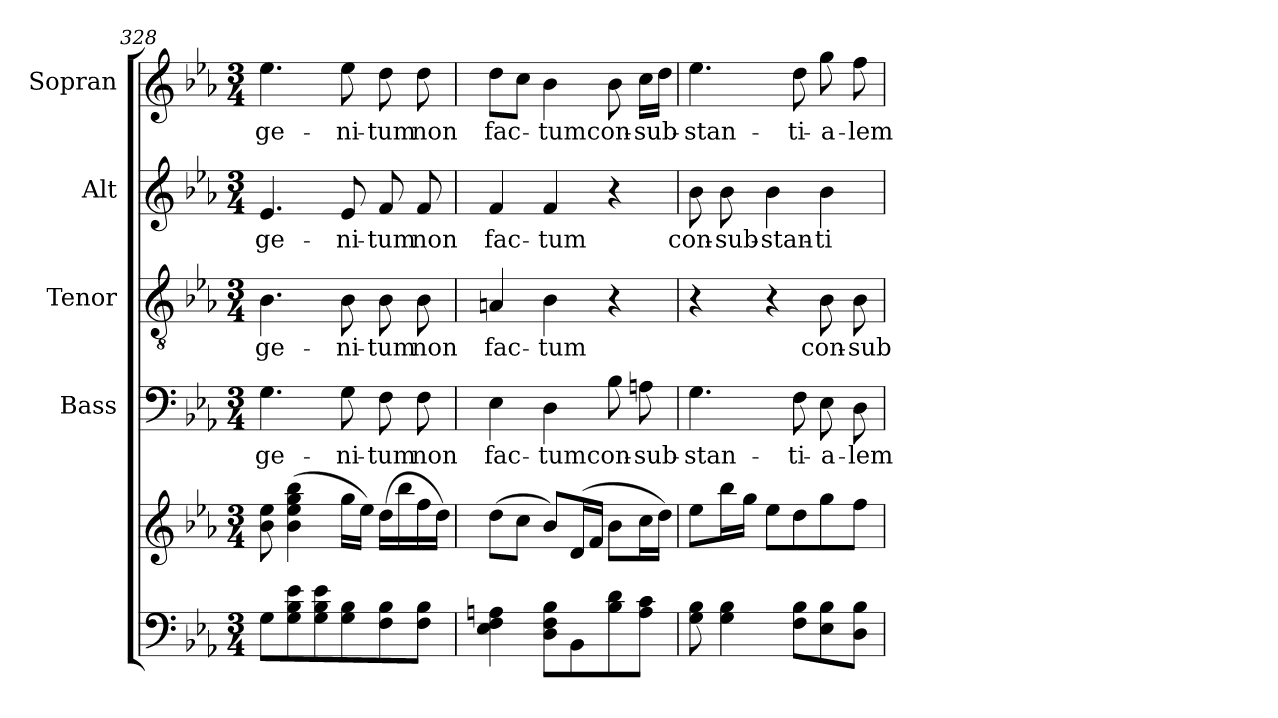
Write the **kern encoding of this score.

**kern	**kern	**kern	**text	**kern	**text	**kern	**text	**kern	**text
*part5	*part5	*part4	*part4	*part3	*part3	*part2	*part2	*part1	*part1
*staff6	*staff5	*staff4	*staff4	*staff3	*staff3	*staff2	*staff2	*staff1	*staff1
*	*	*I"Bass	*	*I"Tenor	*	*I"Alt	*	*I"Sopran	*
*	*	*I'B.	*	*I'T.	*	*I'A.	*	*I'S.	*
*clefF4	*clefG2	*clefF4	*	*clefGv2	*	*clefG2	*	*clefG2	*
*k[b-e-a-]	*k[b-e-a-]	*k[b-e-a-]	*	*k[b-e-a-]	*	*k[b-e-a-]	*	*k[b-e-a-]	*
*E-:	*E-:	*E-:	*	*E-:	*	*E-:	*	*E-:	*
*M3/4	*M3/4	*M3/4	*	*M3/4	*	*M3/4	*	*M3/4	*
=328	=328	=328	=328	=328	=328	=328	=328	=328	=328
!	!	!	!LO:LY:b	!	!LO:LY:b	!	!LO:LY:b	!	!LO:LY:b
8G\L	8b-\ 8ee-\	4.G\	ge-	4.B-\	ge-	4.e-/	ge-	4.ee-\	ge-
8G\ 8B-\ 8e-\	(>4b-\ 4ee-\ 4gg\ 4bb-\	.	.	.	.	.	.	.	.
8G\ 8B-\ 8e-\	.	.	.	.	.	.	.	.	.
!	!	!	!LO:LY:b	!	!LO:LY:b	!	!LO:LY:b	!	!LO:LY:b
8G\ 8B-\	16gg\LL	8G\	-ni-	8B-\	-ni-	8e-/	-ni-	8ee-\	-ni-
.	16ee-\JJ)	.	.	.	.	.	.	.	.
!	!	!	!LO:LY:b	!	!LO:LY:b	!	!LO:LY:b	!	!LO:LY:b
8F\ 8B-\	(>16dd\LL	8F\	-tum	8B-\	-tum	8f/	-tum	8dd\	-tum
.	16bb-\	.	.	.	.	.	.	.	.
!	!	!	!LO:LY:b	!	!LO:LY:b	!	!LO:LY:b	!	!LO:LY:b
8F\ 8B-\J	16ff\	8F\	non	8B-\	non	8f/	non	8dd\	non
.	16dd\JJ)	.	.	.	.	.	.	.	.
=329	=329	=329	=329	=329	=329	=329	=329	=329	=329
!	!	!	!LO:LY:b	!	!LO:LY:b	!	!LO:LY:b	!	!LO:LY:b
4E-\ 4F\ 4An\	(>8dd\L	4E-\	fac-	4An/	fac-	4f/	fac-	8dd\L	fac-
.	8cc\J	.	.	.	.	.	.	8cc\J	.
!	!	!	!LO:LY:b	!	!LO:LY:b	!	!LO:LY:b	!	!LO:LY:b
8D\ 8F\ 8B-\L	8b-/L)	4D\	-tum	4B-\	-tum	4f/	-tum	4b-\	-tum
8BB-\	(>16d/L	.	.	.	.	.	.	.	.
.	16f/JJ	.	.	.	.	.	.	.	.
!	!	!	!LO:LY:b	!	!	!	!	!	!LO:LY:b
8B-\ 8d\	8b-\L	8B-\	con-	4r	.	4r	.	8b-\	con-
!	!	!	!LO:LY:b	!	!	!	!	!	!LO:LY:b
8A\ 8c\J	16cc\L	8An\	-sub-	.	.	.	.	16cc\LL	-sub-
.	16dd\JJ)	.	.	.	.	.	.	16dd\JJ	.
!!LO:PB:g=z
=330	=330	=330	=330	=330	=330	=330	=330	=330	=330
!	!	!	!LO:LY:b	!	!	!	!LO:LY:b	!	!LO:LY:b
8G\ 8B-\	8ee-\L	4.G\	-stan-	4r	.	8b-\	con-	4.ee-\	-stan-
!	!	!	!	!	!	!	!LO:LY:b	!	!
4G\ 4B-\	16bb-\L	.	.	.	.	8b-\	-sub-	.	.
.	16gg\JJ	.	.	.	.	.	.	.	.
!	!	!	!	!	!	!	!LO:LY:b	!	!
.	8ee-\L	.	.	4r	.	4b-\	-stan-	.	.
!	!	!	!LO:LY:b	!	!	!	!	!	!LO:LY:b
8F\ 8B-\L	8dd\	8F\	-ti-	.	.	.	.	8dd\	-ti-
!	!	!	!LO:LY:b	!	!LO:LY:b	!	!LO:LY:b	!	!LO:LY:b
8E-\ 8B-\	8gg\	8E-\	-a-	8B-\	con-	4b-\	-ti-	8gg\	-a-
!	!	!	!LO:LY:b	!	!LO:LY:b	!	!	!	!LO:LY:b
8D\ 8B-\J	8ff\J	8D\	-lem	8B-\	-sub-	.	.	8ff\	-lem
=	=	=	=	=	=	=	=	=	=
*-	*-	*-	*-	*-	*-	*-	*-	*-	*-
